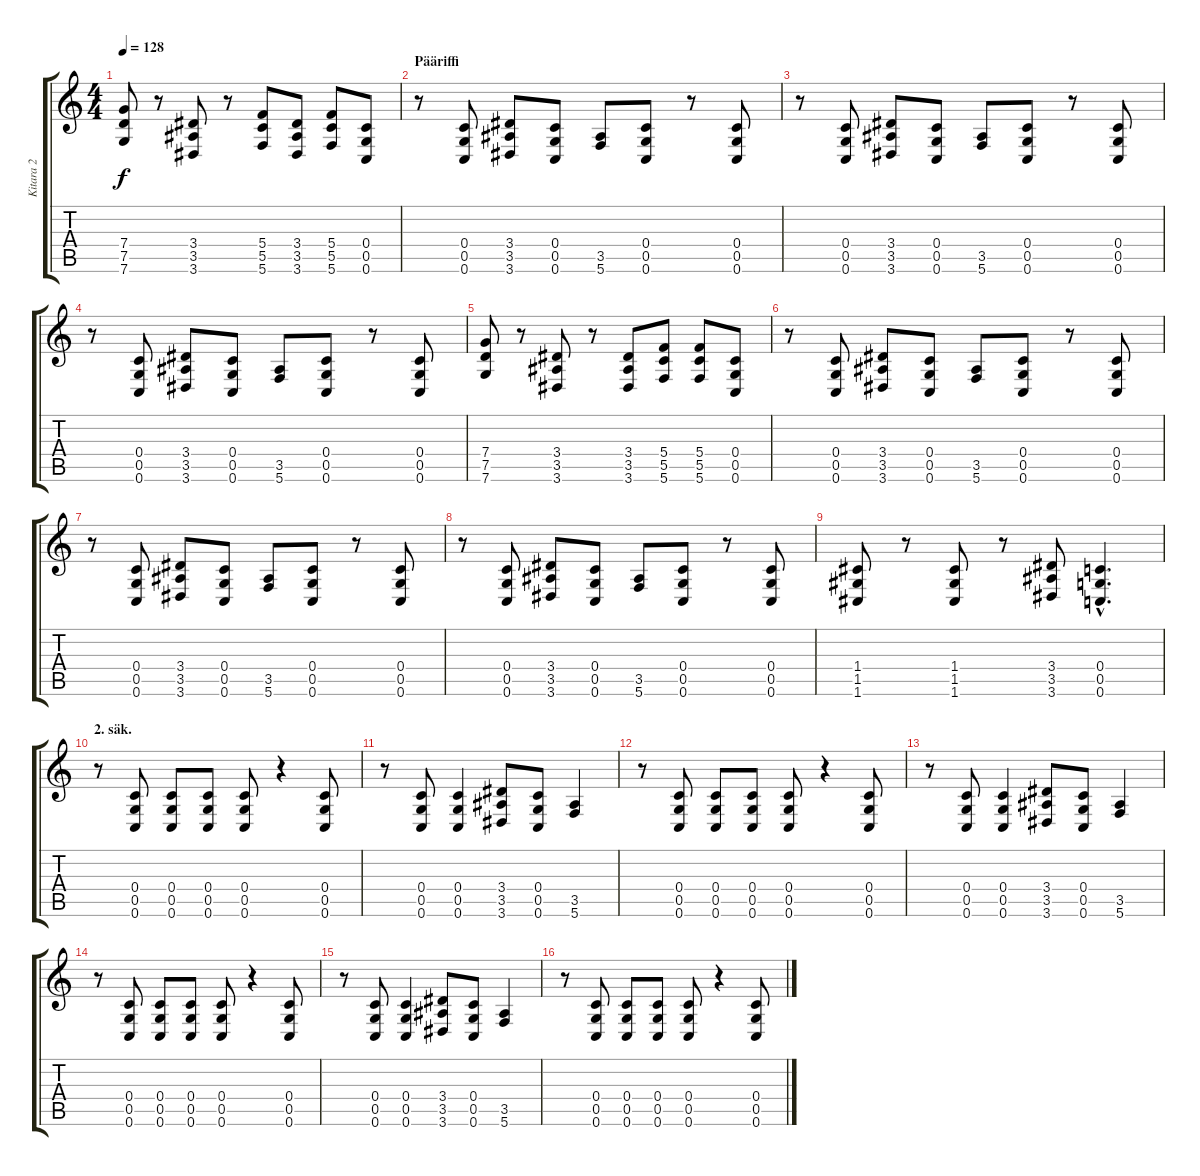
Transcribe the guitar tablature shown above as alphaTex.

\track ("Kitara 2" "Kitara 2") {instrument distortionguitar}
\staff {score tabs}
\tuning (D4 A3 F3 C3 G2 C2) {hide}
\ts (4 4)
\tempo 128
\clef g2
\ks c
(7.4 7.5 7.6).8{dy f} r.8 (3.4 3.5 3.6).8 r.8 (5.4 5.5 5.6).8 (3.4 3.5 3.6).8 (5.4 5.5 5.6).8 (0.4 0.5 0.6).8 |
\section ("" "Pääriffi")
r.8 (0.4 0.5 0.6).8 (3.4 3.5 3.6).8 (0.4 0.5 0.6).8 (3.5 5.6).8 (0.4 0.5 0.6).8 r.8 (0.4 0.5 0.6).8 |
r.8 (0.4 0.5 0.6).8 (3.4 3.5 3.6).8 (0.4 0.5 0.6).8 (3.5 5.6).8 (0.4 0.5 0.6).8 r.8 (0.4 0.5 0.6).8 |
r.8 (0.4 0.5 0.6).8 (3.4 3.5 3.6).8 (0.4 0.5 0.6).8 (3.5 5.6).8 (0.4 0.5 0.6).8 r.8 (0.4 0.5 0.6).8 |
(7.4 7.5 7.6).8 r.8 (3.4 3.5 3.6).8 r.8 (3.4 3.5 3.6).8 (5.4 5.5 5.6).8 (5.4 5.5 5.6).8 (0.4 0.5 0.6).8 |
r.8 (0.4 0.5 0.6).8 (3.4 3.5 3.6).8 (0.4 0.5 0.6).8 (3.5 5.6).8 (0.4 0.5 0.6).8 r.8 (0.4 0.5 0.6).8 |
r.8 (0.4 0.5 0.6).8 (3.4 3.5 3.6).8 (0.4 0.5 0.6).8 (3.5 5.6).8 (0.4 0.5 0.6).8 r.8 (0.4 0.5 0.6).8 |
r.8 (0.4 0.5 0.6).8 (3.4 3.5 3.6).8 (0.4 0.5 0.6).8 (3.5 5.6).8 (0.4 0.5 0.6).8 r.8 (0.4 0.5 0.6).8 |
(1.4 1.5 1.6).8 r.8 (1.4 1.5 1.6).8 r.8 (3.4 3.5 3.6).8 (0.4{hac} 0.5{hac} 0.6{hac}).4{d} |
\section ("" "2. säk.")
r.8 (0.4 0.5 0.6).8 (0.4 0.5 0.6).8 (0.4 0.5 0.6).8 (0.4 0.5 0.6).8 r.4 (0.4 0.5 0.6).8 |
r.8 (0.4 0.5 0.6).8 (0.4 0.5 0.6).4 (3.4 3.5 3.6).8 (0.4 0.5 0.6).8 (3.5 5.6).4 |
r.8 (0.4 0.5 0.6).8 (0.4 0.5 0.6).8 (0.4 0.5 0.6).8 (0.4 0.5 0.6).8 r.4 (0.4 0.5 0.6).8 |
r.8 (0.4 0.5 0.6).8 (0.4 0.5 0.6).4 (3.4 3.5 3.6).8 (0.4 0.5 0.6).8 (3.5 5.6).4 |
r.8 (0.4 0.5 0.6).8 (0.4 0.5 0.6).8 (0.4 0.5 0.6).8 (0.4 0.5 0.6).8 r.4 (0.4 0.5 0.6).8 |
r.8 (0.4 0.5 0.6).8 (0.4 0.5 0.6).4 (3.4 3.5 3.6).8 (0.4 0.5 0.6).8 (3.5 5.6).4 |
r.8 (0.4 0.5 0.6).8 (0.4 0.5 0.6).8 (0.4 0.5 0.6).8 (0.4 0.5 0.6).8 r.4 (0.4 0.5 0.6).8
